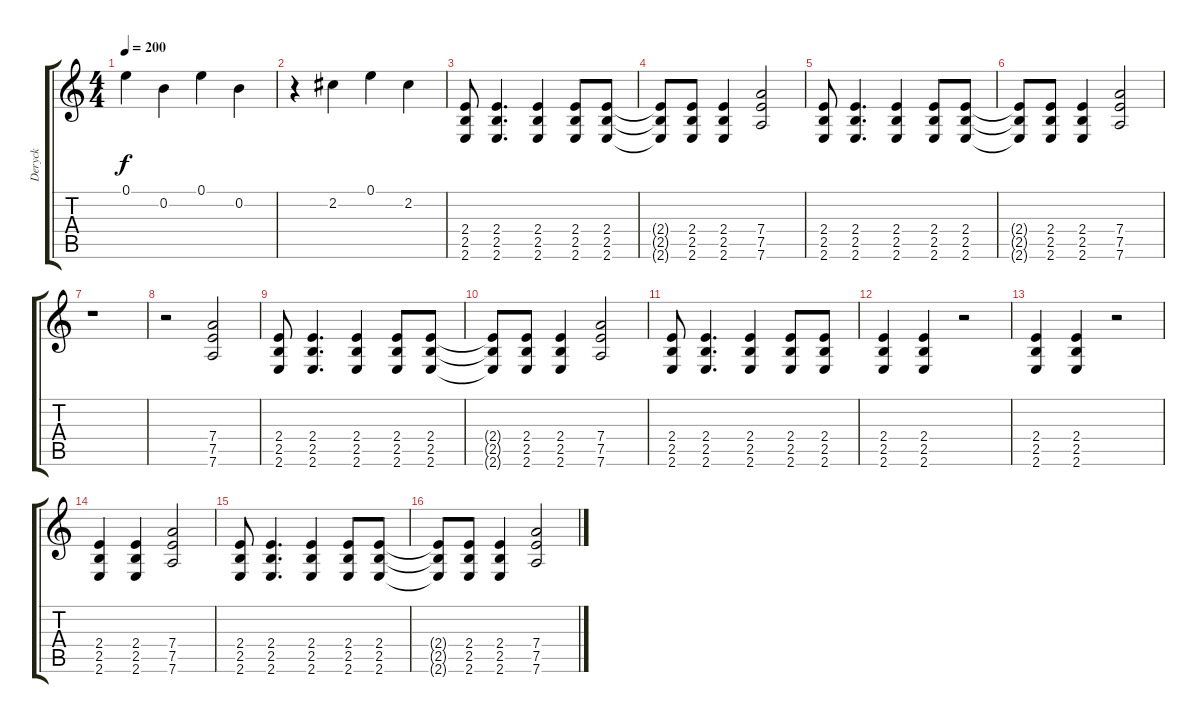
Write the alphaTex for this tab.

\track ("Deryck" "Deryck") {instrument distortionguitar}
\staff {score tabs}
\tuning (E4 B3 G3 D3 A2 D2) {hide}
\ts (4 4)
\tempo 200
\clef g2
\ks c
0.1.4{dy f} 0.2.4 0.1.4 0.2.4 |
r.4 2.2.4 0.1.4 2.2.4 |
(2.4 2.5 2.6).8{volume 8 instrument distortionguitar} (2.4 2.5 2.6).4{d} (2.4 2.5 2.6).4 (2.4 2.5 2.6).8 (2.4 2.5 2.6).8 |
(2.4{t} 2.5{t} 2.6{t}).8 (2.4 2.5 2.6).8 (2.4 2.5 2.6).4 (7.4 7.5 7.6).2 |
(2.4 2.5 2.6).8 (2.4 2.5 2.6).4{d} (2.4 2.5 2.6).4 (2.4 2.5 2.6).8 (2.4 2.5 2.6).8 |
(2.4{t} 2.5{t} 2.6{t}).8 (2.4 2.5 2.6).8 (2.4 2.5 2.6).4 (7.4 7.5 7.6).2 |
r.1 |
r.2 (7.4 7.5 7.6).2 |
(2.4 2.5 2.6).8 (2.4 2.5 2.6).4{d} (2.4 2.5 2.6).4 (2.4 2.5 2.6).8 (2.4 2.5 2.6).8 |
(2.4{t} 2.5{t} 2.6{t}).8 (2.4 2.5 2.6).8 (2.4 2.5 2.6).4 (7.4 7.5 7.6).2 |
(2.4 2.5 2.6).8 (2.4 2.5 2.6).4{d} (2.4 2.5 2.6).4 (2.4 2.5 2.6).8 (2.4 2.5 2.6).8 |
(2.4 2.5 2.6).4 (2.4 2.5 2.6).4 r.2 |
(2.4 2.5 2.6).4 (2.4 2.5 2.6).4 r.2 |
(2.4 2.5 2.6).4 (2.4 2.5 2.6).4 (7.4 7.5 7.6).2 |
(2.4 2.5 2.6).8 (2.4 2.5 2.6).4{d} (2.4 2.5 2.6).4 (2.4 2.5 2.6).8 (2.4 2.5 2.6).8 |
(2.4{t} 2.5{t} 2.6{t}).8 (2.4 2.5 2.6).8 (2.4 2.5 2.6).4 (7.4 7.5 7.6).2
